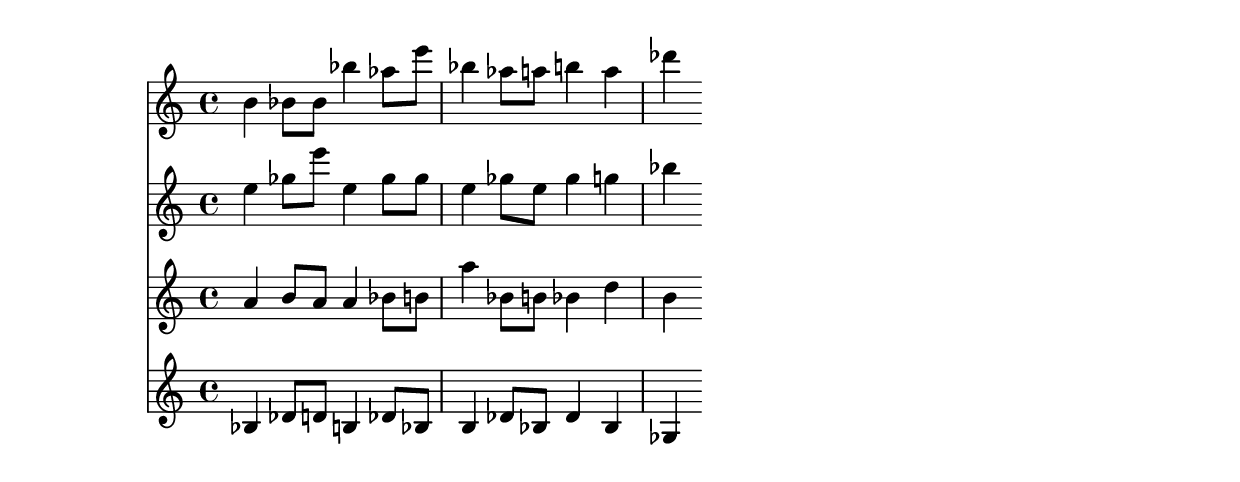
\version "2.19.82"
\language "english"

\header {
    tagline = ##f
}

\layout {}

\paper {}

\score {
    <<
        {
            b'4
            bf'8
            [
            bf'8
            ]
            bf''4
            af''8
            [
            e'''8
            ]
            bf''4
            af''8
            [
            a''8
            ]
            b''4
            a''4
            df'''4
        }
        {
            e''4
            gf''8
            [
            e'''8
            ]
            e''4
            gf''8
            [
            gf''8
            ]
            e''4
            gf''8
            [
            e''8
            ]
            gf''4
            g''4
            bf''4
        }
        {
            a'4
            b'8
            [
            a'8
            ]
            a'4
            bf'8
            [
            b'8
            ]
            a''4
            bf'8
            [
            b'8
            ]
            bf'4
            d''4
            b'4
        }
        {
            bf4
            df'8
            [
            d'8
            ]
            b4
            df'8
            [
            bf8
            ]
            b4
            df'8
            [
            bf8
            ]
            df'4
            bf4
            gf4
        }
    >>
}